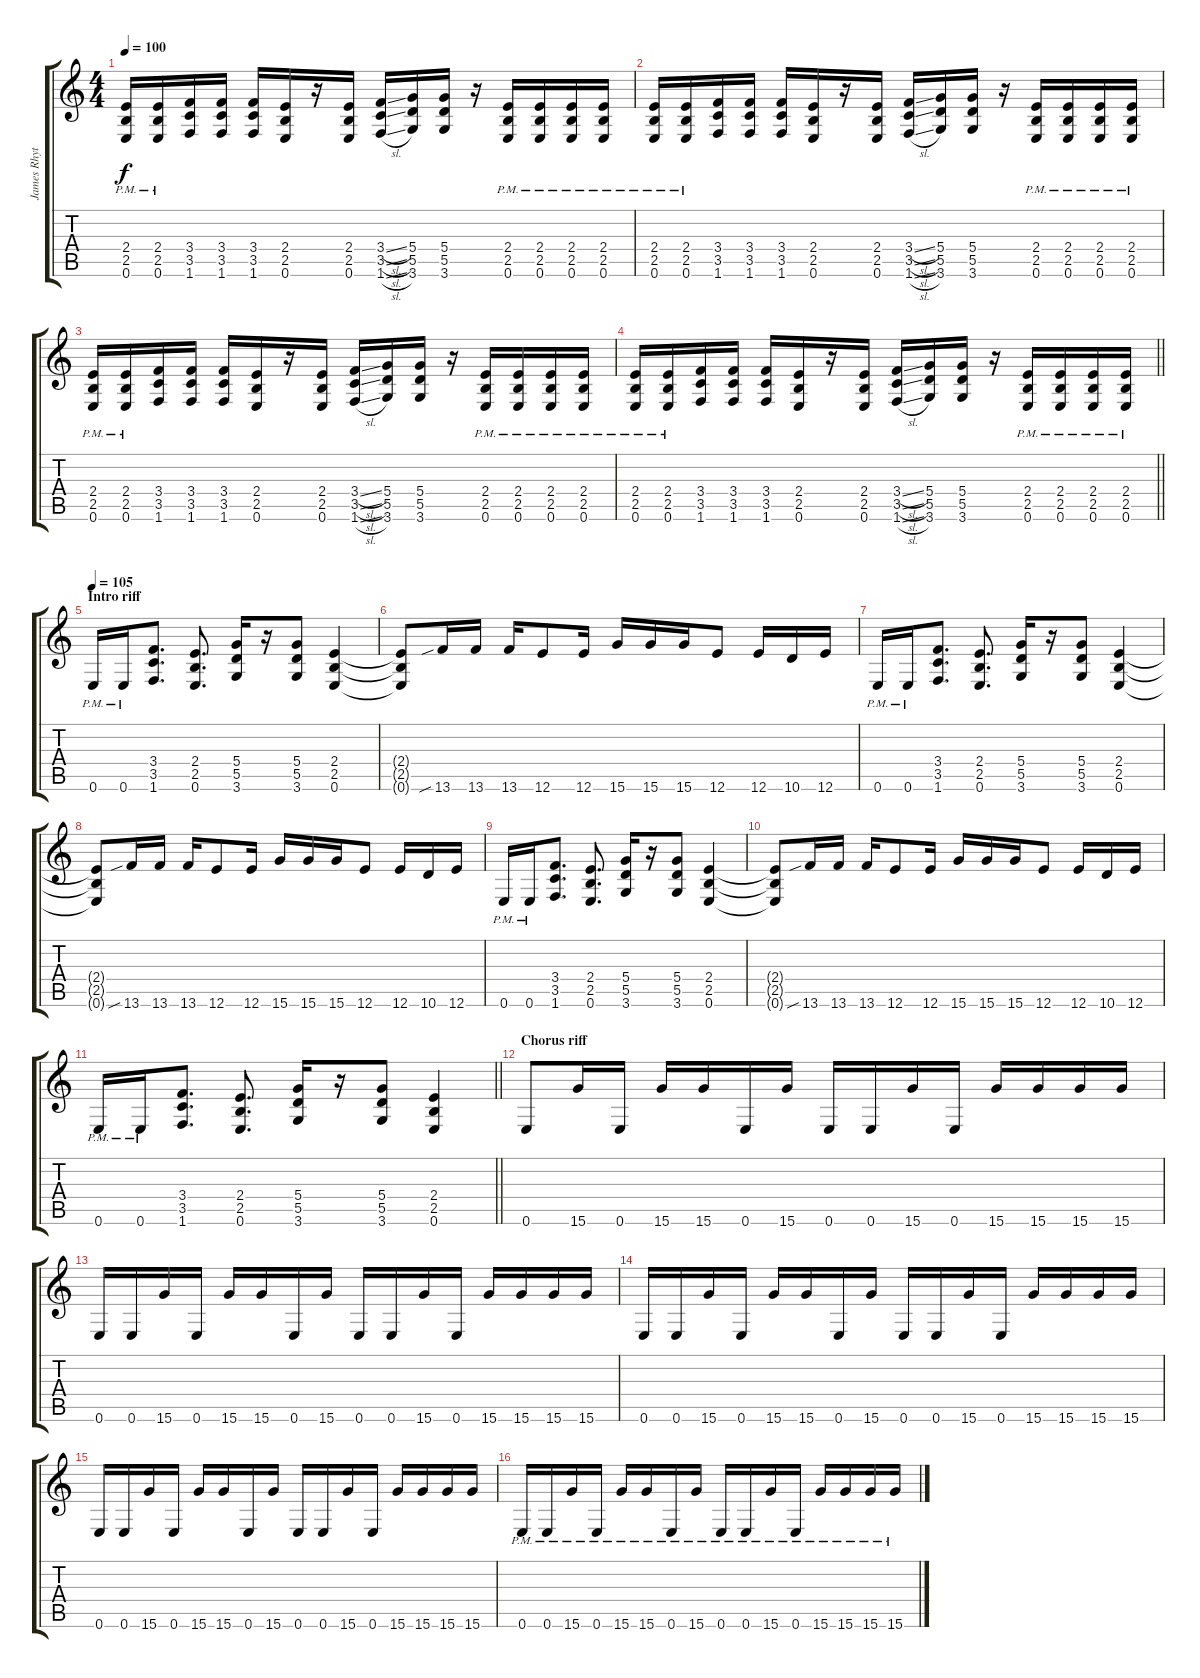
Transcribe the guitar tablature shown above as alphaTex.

\track ("James Rhythm" "James Rhyt") {instrument distortionguitar}
\staff {score tabs}
\tuning (E4 B3 G3 D3 A2 E2) {hide}
\ts (4 4)
\tempo 100
\clef g2
\ks c
(2.4{pm} 2.5{pm} 0.6{pm}).16{dy f} (2.4{pm} 2.5{pm} 0.6{pm}).16 (3.4 3.5 1.6).16 (3.4 3.5 1.6).16 (3.4 3.5 1.6).16 (2.4 2.5 0.6).16 r.16 (2.4 2.5 0.6).16 (3.4{sl} 3.5{sl} 1.6{sl}).16 (5.4 5.5 3.6).16 (5.4 5.5 3.6).16 r.16 (2.4{pm} 2.5{pm} 0.6{pm}).16 (2.4{pm} 2.5{pm} 0.6{pm}).16 (2.4{pm} 2.5{pm} 0.6{pm}).16 (2.4{pm} 2.5{pm} 0.6{pm}).16 |
(2.4{pm} 2.5{pm} 0.6{pm}).16 (2.4{pm} 2.5{pm} 0.6{pm}).16 (3.4 3.5 1.6).16 (3.4 3.5 1.6).16 (3.4 3.5 1.6).16 (2.4 2.5 0.6).16 r.16 (2.4 2.5 0.6).16 (3.4{sl} 3.5{sl} 1.6{sl}).16 (5.4 5.5 3.6).16 (5.4 5.5 3.6).16 r.16 (2.4{pm} 2.5{pm} 0.6{pm}).16 (2.4{pm} 2.5{pm} 0.6{pm}).16 (2.4{pm} 2.5{pm} 0.6{pm}).16 (2.4{pm} 2.5{pm} 0.6{pm}).16 |
(2.4{pm} 2.5{pm} 0.6{pm}).16 (2.4{pm} 2.5{pm} 0.6{pm}).16 (3.4 3.5 1.6).16 (3.4 3.5 1.6).16 (3.4 3.5 1.6).16 (2.4 2.5 0.6).16 r.16 (2.4 2.5 0.6).16 (3.4{sl} 3.5{sl} 1.6{sl}).16 (5.4 5.5 3.6).16 (5.4 5.5 3.6).16 r.16 (2.4{pm} 2.5{pm} 0.6{pm}).16 (2.4{pm} 2.5{pm} 0.6{pm}).16 (2.4{pm} 2.5{pm} 0.6{pm}).16 (2.4{pm} 2.5{pm} 0.6{pm}).16 |
\barLineRight lightlight
(2.4{pm} 2.5{pm} 0.6{pm}).16 (2.4{pm} 2.5{pm} 0.6{pm}).16 (3.4 3.5 1.6).16 (3.4 3.5 1.6).16 (3.4 3.5 1.6).16 (2.4 2.5 0.6).16 r.16 (2.4 2.5 0.6).16 (3.4{sl} 3.5{sl} 1.6{sl}).16 (5.4 5.5 3.6).16 (5.4 5.5 3.6).16 r.16 (2.4{pm} 2.5{pm} 0.6{pm}).16 (2.4{pm} 2.5{pm} 0.6{pm}).16 (2.4{pm} 2.5{pm} 0.6{pm}).16 (2.4{pm} 2.5{pm} 0.6{pm}).16 |
\section ("" "Intro riff")
\tempo 105
0.6{pm}.16 0.6{pm}.16 (3.4 3.5 1.6).8{d} (2.4 2.5 0.6).8{d} (5.4 5.5 3.6).16 r.16 (5.4 5.5 3.6).8 (2.4 2.5 0.6).4 |
(2.4{t} 2.5{t} 0.6{t}).8 13.6{sib}.16 13.6.16 13.6.16 12.6.8 12.6.16 15.6.16 15.6.16 15.6.16 12.6.8 12.6.16 10.6.16 12.6.16 |
0.6{pm}.16 0.6{pm}.16 (3.4 3.5 1.6).8{d} (2.4 2.5 0.6).8{d} (5.4 5.5 3.6).16 r.16 (5.4 5.5 3.6).8 (2.4 2.5 0.6).4 |
(2.4{t} 2.5{t} 0.6{t}).8 13.6{sib}.16 13.6.16 13.6.16 12.6.8 12.6.16 15.6.16 15.6.16 15.6.16 12.6.8 12.6.16 10.6.16 12.6.16 |
0.6{pm}.16 0.6{pm}.16 (3.4 3.5 1.6).8{d} (2.4 2.5 0.6).8{d} (5.4 5.5 3.6).16 r.16 (5.4 5.5 3.6).8 (2.4 2.5 0.6).4 |
(2.4{t} 2.5{t} 0.6{t}).8 13.6{sib}.16 13.6.16 13.6.16 12.6.8 12.6.16 15.6.16 15.6.16 15.6.16 12.6.8 12.6.16 10.6.16 12.6.16 |
\barLineRight lightlight
0.6{pm}.16 0.6{pm}.16 (3.4 3.5 1.6).8{d} (2.4 2.5 0.6).8{d} (5.4 5.5 3.6).16 r.16 (5.4 5.5 3.6).8 (2.4 2.5 0.6).4 |
\section ("" "Chorus riff")
0.6.8 15.6.16 0.6.16 15.6.16 15.6.16 0.6.16 15.6.16 0.6.16 0.6.16 15.6.16 0.6.16 15.6.16 15.6.16 15.6.16 15.6.16 |
0.6.16 0.6.16 15.6.16 0.6.16 15.6.16 15.6.16 0.6.16 15.6.16 0.6.16 0.6.16 15.6.16 0.6.16 15.6.16 15.6.16 15.6.16 15.6.16 |
0.6.16 0.6.16 15.6.16 0.6.16 15.6.16 15.6.16 0.6.16 15.6.16 0.6.16 0.6.16 15.6.16 0.6.16 15.6.16 15.6.16 15.6.16 15.6.16 |
0.6.16 0.6.16 15.6.16 0.6.16 15.6.16 15.6.16 0.6.16 15.6.16 0.6.16 0.6.16 15.6.16 0.6.16 15.6.16 15.6.16 15.6.16 15.6.16 |
0.6{pm}.16 0.6{pm}.16 15.6{pm}.16 0.6{pm}.16 15.6{pm}.16 15.6{pm}.16 0.6{pm}.16 15.6{pm}.16 0.6{pm}.16 0.6{pm}.16 15.6{pm}.16 0.6{pm}.16 15.6{pm}.16 15.6{pm}.16 15.6{pm}.16 15.6{pm}.16
